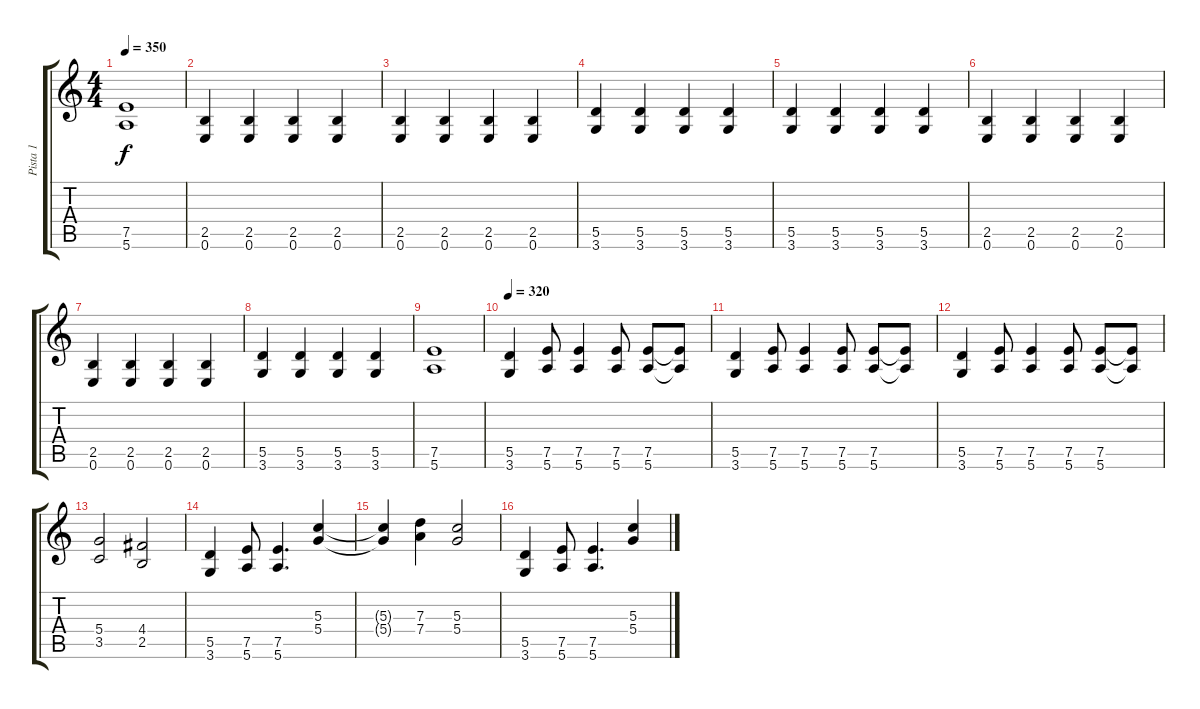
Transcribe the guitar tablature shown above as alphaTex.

\track ("Pista 1" "Pista 1") {instrument distortionguitar}
\staff {score tabs}
\tuning (E4 B3 G3 D3 A2 E2) {hide}
\ts (4 4)
\tempo 350
\clef g2
\ks c
(7.5 5.6).1{dy f} |
(2.5 0.6).4 (2.5 0.6).4 (2.5 0.6).4 (2.5 0.6).4 |
(2.5 0.6).4 (2.5 0.6).4 (2.5 0.6).4 (2.5 0.6).4 |
(5.5 3.6).4 (5.5 3.6).4 (5.5 3.6).4 (5.5 3.6).4 |
(5.5 3.6).4 (5.5 3.6).4 (5.5 3.6).4 (5.5 3.6).4 |
(2.5 0.6).4 (2.5 0.6).4 (2.5 0.6).4 (2.5 0.6).4 |
(2.5 0.6).4 (2.5 0.6).4 (2.5 0.6).4 (2.5 0.6).4 |
(5.5 3.6).4 (5.5 3.6).4 (5.5 3.6).4 (5.5 3.6).4 |
(7.5 5.6).1 |
\tempo 320
(5.5 3.6).4 (7.5 5.6).8 (7.5 5.6).4 (7.5 5.6).8 (7.5 5.6).8 (7.5{t} 5.6{t}).8 |
(5.5 3.6).4 (7.5 5.6).8 (7.5 5.6).4 (7.5 5.6).8 (7.5 5.6).8 (7.5{t} 5.6{t}).8 |
(5.5 3.6).4 (7.5 5.6).8 (7.5 5.6).4 (7.5 5.6).8 (7.5 5.6).8 (7.5{t} 5.6{t}).8 |
(5.4 3.5).2 (4.4 2.5).2 |
(5.5 3.6).4 (7.5 5.6).8 (7.5 5.6).4{d} (5.3 5.4).4 |
(5.3{t} 5.4{t}).4 (7.3 7.4).4 (5.3 5.4).2 |
(5.5 3.6).4 (7.5 5.6).8 (7.5 5.6).4{d} (5.3 5.4).4
